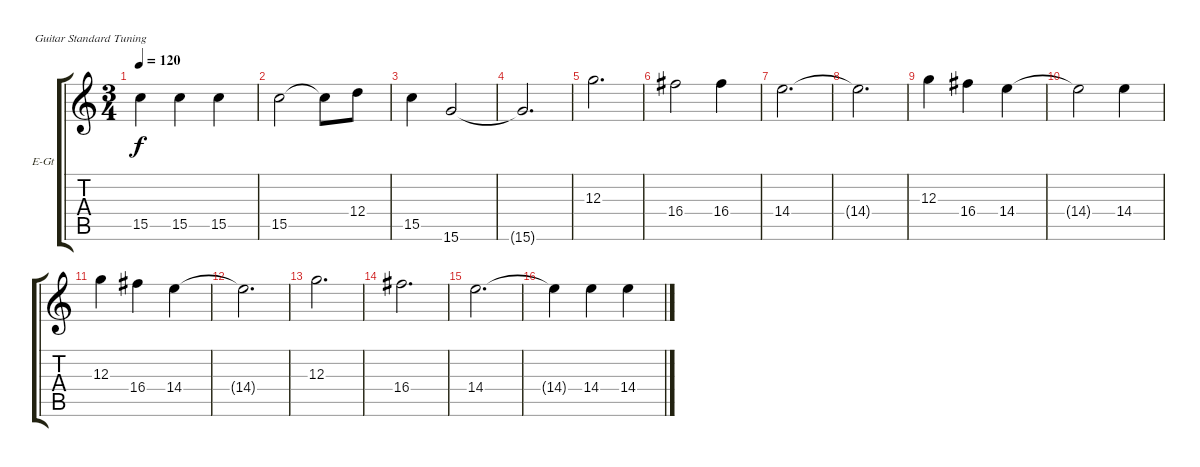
\bracketExtendMode groupsimilarinstruments
\firstSystemTrackNameOrientation horizontal
\otherSystemsTrackNameOrientation horizontal
\track ("Piste 3" "E-Gt") {instrument electricguitarclean}
\staff {score tabs}
\tuning (E4 B3 G3 D3 A2 E2)
\ts (3 4)
\tempo 120
\clef g2
\ks c
15.5.4{dy f} 15.5.4 15.5.4 |
15.5.2 15.5{t}.8 12.4.8 |
15.5.4 15.6.2 |
15.6{t}.2{d} |
12.3.2{d} |
16.4.2 16.4.4 |
14.4.2{d} |
14.4{t}.2{d} |
12.3.4 16.4.4 14.4.4 |
14.4{t}.2 14.4.4 |
12.3.4 16.4.4 14.4.4 |
14.4{t}.2{d} |
12.3.2{d} |
16.4.2{d} |
14.4.2{d} |
14.4{t}.4 14.4.4 14.4.4
